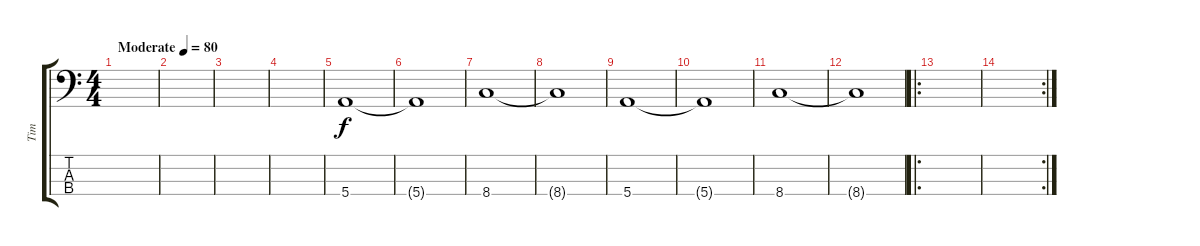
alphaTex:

\track ("Tim " "Tim ") {instrument electricbassfinger}
\staff {score tabs}
\tuning (G2 D2 A1 E1) {hide}
\ts (4 4)
\tempo (80 "Moderate")
\clef f4
\ks c
|
|
|
|
5.4.1 |
5.4{t}.1 |
8.4.1 |
8.4{t}.1 |
5.4.1 |
5.4{t}.1 |
8.4.1 |
8.4{t}.1 |
\ro
|
\rc 2
